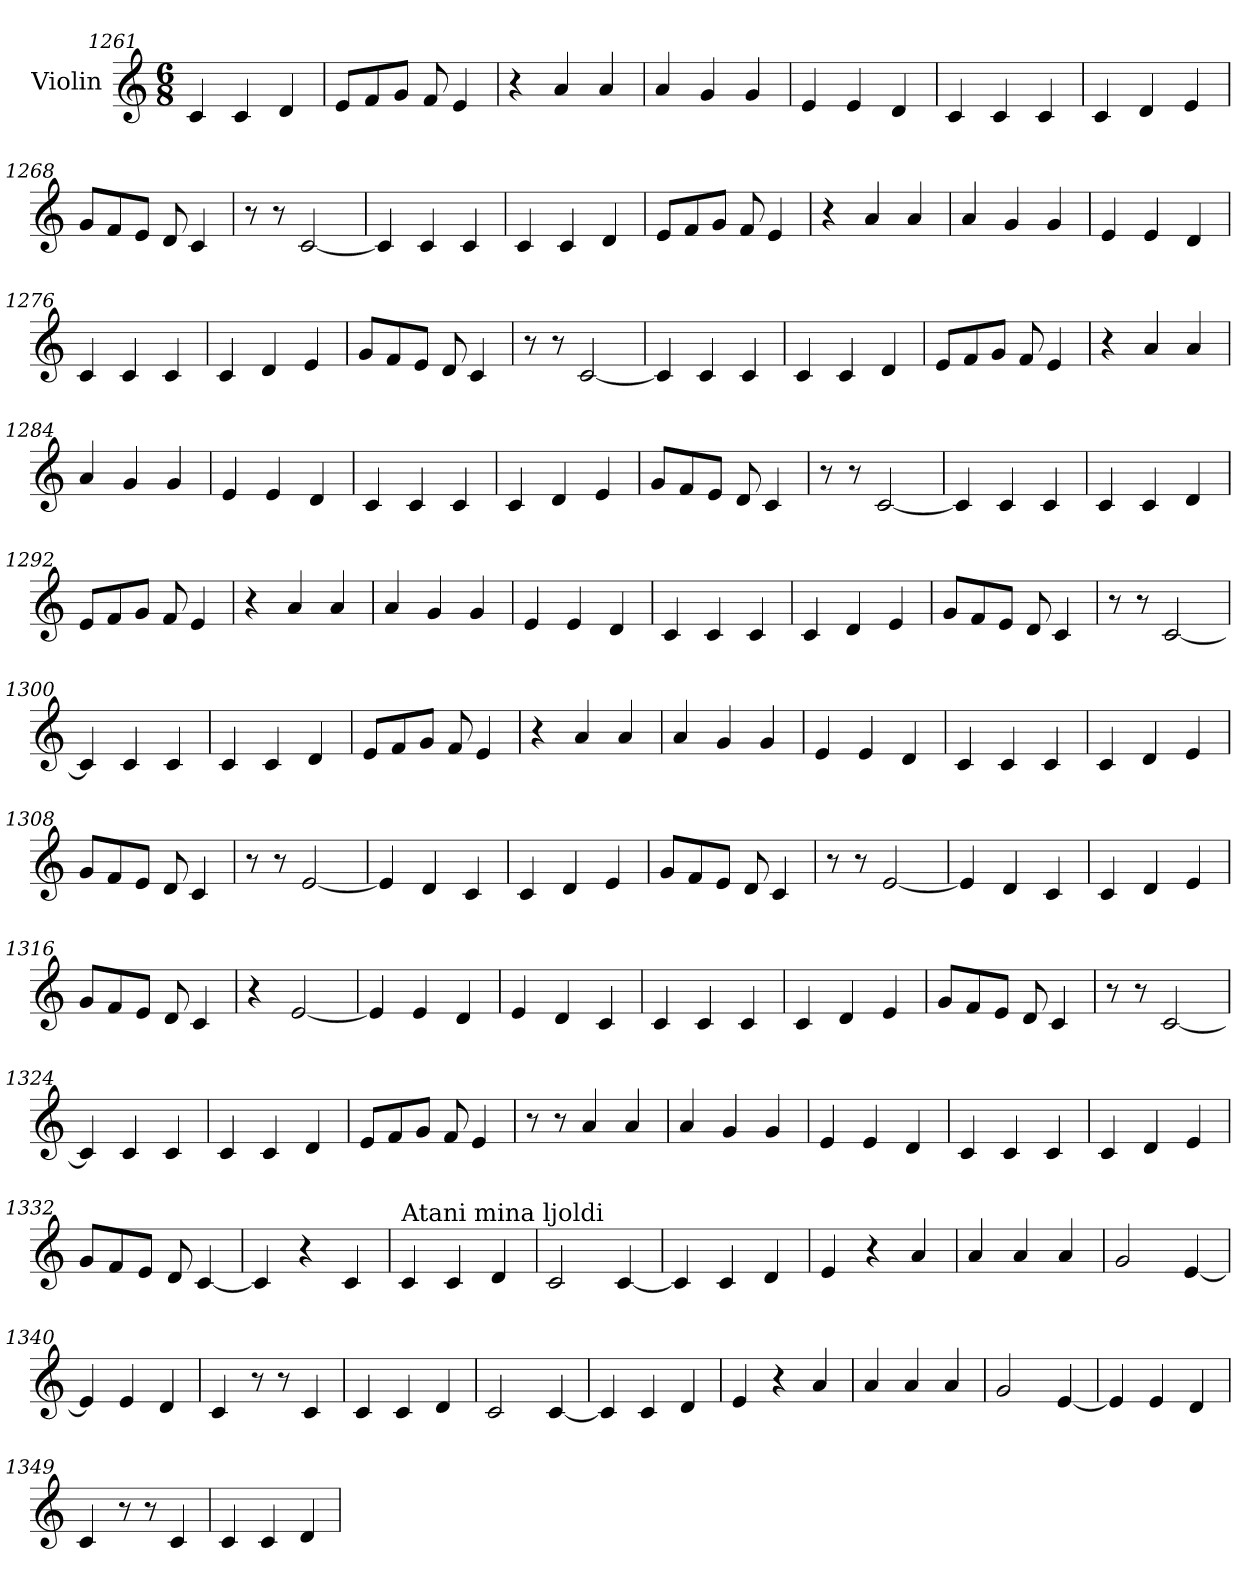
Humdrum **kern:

**kern
*part1
*staff1
*I"Violin
!!LO:PB:g=z
*clefG2
*k[]
*M6/8
=1261
4c/
4c/
4d/
=1262
8e/L
8f/
8g/J
8f/
4e/
=1263
4r
4a/
4a/
=1264
4a/
4g/
4g/
=1265
4e/
4e/
4d/
=1266
4c/
4c/
4c/
=1267
4c/
4d/
4e/
!!LO:LB:g=z
=1268
8g/L
8f/
8e/J
8d/
4c/
=1269
8r
8r
[2c/
=1270
4c/]
4c/
4c/
=1271
4c/
4c/
4d/
=1272
8e/L
8f/
8g/J
8f/
4e/
=1273
4r
4a/
4a/
=1274
4a/
4g/
4g/
!!LO:LB:g=z
=1275
4e/
4e/
4d/
=1276
4c/
4c/
4c/
=1277
4c/
4d/
4e/
=1278
8g/L
8f/
8e/J
8d/
4c/
=1279
8r
8r
[2c/
=1280
4c/]
4c/
4c/
=1281
4c/
4c/
4d/
!!LO:LB:g=z
=1282
8e/L
8f/
8g/J
8f/
4e/
=1283
4r
4a/
4a/
=1284
4a/
4g/
4g/
=1285
4e/
4e/
4d/
=1286
4c/
4c/
4c/
=1287
4c/
4d/
4e/
=1288
8g/L
8f/
8e/J
8d/
4c/
!!LO:LB:g=z
=1289
8r
8r
[2c/
=1290
4c/]
4c/
4c/
=1291
4c/
4c/
4d/
=1292
8e/L
8f/
8g/J
8f/
4e/
=1293
4r
4a/
4a/
=1294
4a/
4g/
4g/
=1295
4e/
4e/
4d/
!!LO:LB:g=z
=1296
4c/
4c/
4c/
=1297
4c/
4d/
4e/
=1298
8g/L
8f/
8e/J
8d/
4c/
=1299
8r
8r
[2c/
=1300
4c/]
4c/
4c/
=1301
4c/
4c/
4d/
=1302
8e/L
8f/
8g/J
8f/
4e/
!!LO:LB:g=z
=1303
4r
4a/
4a/
=1304
4a/
4g/
4g/
=1305
4e/
4e/
4d/
=1306
4c/
4c/
4c/
=1307
4c/
4d/
4e/
=1308
8g/L
8f/
8e/J
8d/
4c/
=1309
8r
8r
[2e/
!!LO:LB:g=z
=1310
4e/]
4d/
4c/
=1311
4c/
4d/
4e/
=1312
8g/L
8f/
8e/J
8d/
4c/
=1313
8r
8r
[2e/
=1314
4e/]
4d/
4c/
=1315
4c/
4d/
4e/
=1316
8g/L
8f/
8e/J
8d/
4c/
!!LO:PB:g=z
=1317
4r
[2e/
=1318
4e/]
4e/
4d/
=1319
4e/
4d/
4c/
=1320
4c/
4c/
4c/
=1321
4c/
4d/
4e/
=1322
8g/L
8f/
8e/J
8d/
4c/
=1323
8r
8r
[2c/
!!LO:LB:g=z
=1324
4c/]
4c/
4c/
=1325
4c/
4c/
4d/
=1326
8e/L
8f/
8g/J
8f/
4e/
=1327
8r
8r
4a/
4a/
=1328
4a/
4g/
4g/
=1329
4e/
4e/
4d/
=1330
4c/
4c/
4c/
!!LO:LB:g=z
=1331
4c/
4d/
4e/
=1332
8g/L
8f/
8e/J
8d/
[4c/
=1333
*MM180
4c/]
4r
4c/
=1334
!LO:TX:a:t=Atani mina ljoldi
4c/
4c/
4d/
=1335
2c/
[4c/
=1336
4c/]
4c/
4d/
=1337
4e/
4r
4a/
!!LO:LB:g=z
=1338
4a/
4a/
4a/
=1339
2g/
[4e/
=1340
4e/]
4e/
4d/
=1341
4c/
8r
8r
4c/
=1342
4c/
4c/
4d/
=1343
2c/
[4c/
=1344
4c/]
4c/
4d/
!!LO:LB:g=z
=1345
4e/
4r
4a/
=1346
4a/
4a/
4a/
=1347
2g/
[4e/
=1348
4e/]
4e/
4d/
=1349
4c/
8r
8r
4c/
=1350
4c/
4c/
4d/
=
*-
